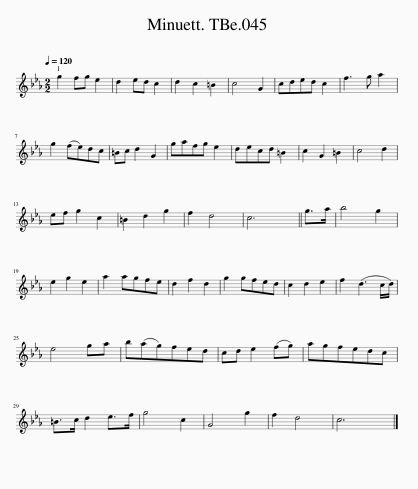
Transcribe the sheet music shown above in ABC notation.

X:1
L:1/8
Q:1/4=120
M:2/2
I:linebreak $
K:Cmin
V:1 treble
V:1
 g2 fg e2 | d2 ed c2 | d2 c2 =B2 | c4 G2 | cded c2 | %5
 f3 g a2 |$ g2 (fe)dc | =Bc d2 G2 | gafg e2 | decd =B2 | %10
 c2 G2 =B2 | c4 d2 |$ ef g2 c2 | =B2 d2 g2 | f2 d4 | %15
 c6 || g>a | b4 g2 |$ e2 g2 e2 | a2 agfe | %20
 d2 f2 d2 | g2 gfed | c2 d2 e2 | f2 (d3 c/d/) |$ e4 ga | %25
 b(ag)fed | cd e2 (fg) | agfedc |$ =B>c d2 e>f | g4 c2 | %30
 G4 g2 | f2 d4 | c6 |] %33
